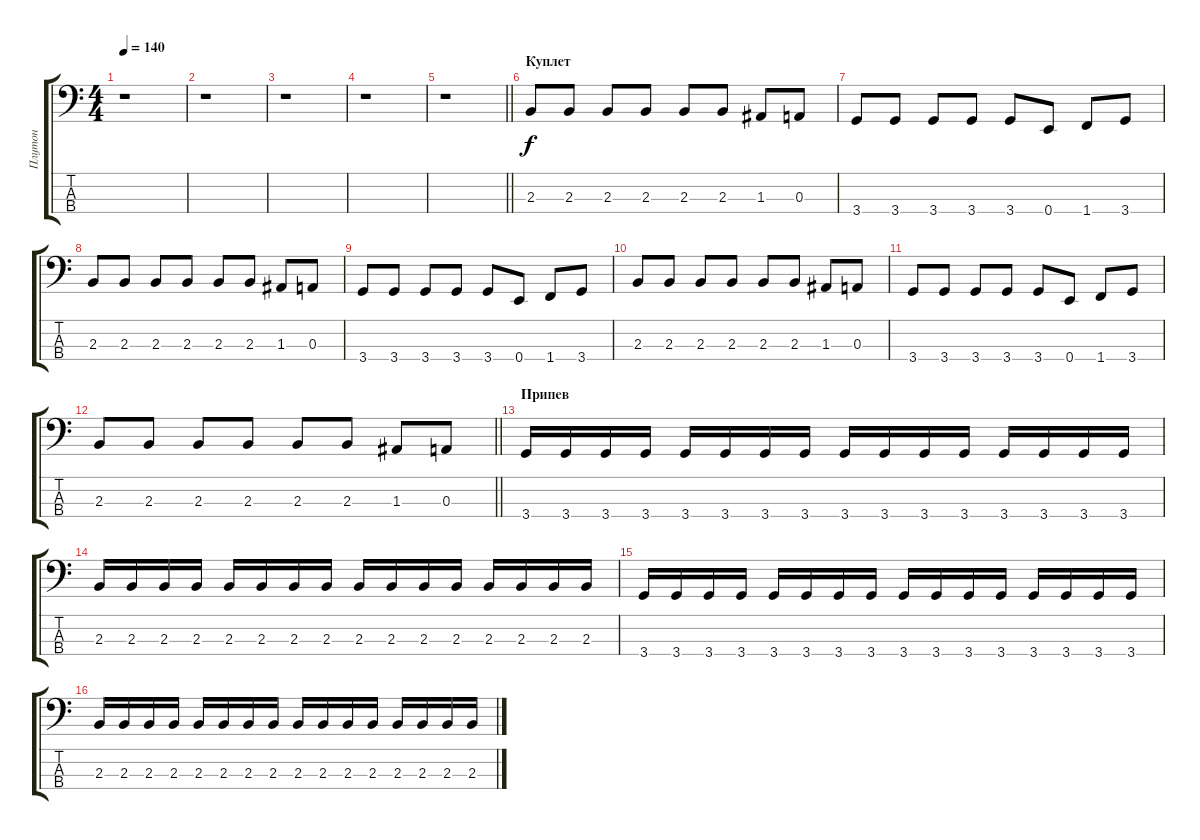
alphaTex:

\track ("Плутон" "Плутон") {instrument electricbassfinger}
\staff {score tabs}
\tuning (G2 D2 A1 E1) {hide}
\ts (4 4)
\tempo 140
\clef f4
\ks c
r.1{dy f instrument electricbassfinger} |
r.1 |
r.1 |
r.1 |
\barLineRight lightlight
r.1 |
\section ("" "Куплет")
2.3.8 2.3.8 2.3.8 2.3.8 2.3.8 2.3.8 1.3.8 0.3.8 |
3.4.8 3.4.8 3.4.8 3.4.8 3.4.8 0.4.8 1.4.8 3.4.8 |
2.3.8 2.3.8 2.3.8 2.3.8 2.3.8 2.3.8 1.3.8 0.3.8 |
3.4.8 3.4.8 3.4.8 3.4.8 3.4.8 0.4.8 1.4.8 3.4.8 |
2.3.8 2.3.8 2.3.8 2.3.8 2.3.8 2.3.8 1.3.8 0.3.8 |
3.4.8 3.4.8 3.4.8 3.4.8 3.4.8 0.4.8 1.4.8 3.4.8 |
\barLineRight lightlight
2.3.8 2.3.8 2.3.8 2.3.8 2.3.8 2.3.8 1.3.8 0.3.8 |
\section ("" "Припев")
3.4.16 3.4.16 3.4.16 3.4.16 3.4.16 3.4.16 3.4.16 3.4.16 3.4.16 3.4.16 3.4.16 3.4.16 3.4.16 3.4.16 3.4.16 3.4.16 |
2.3.16 2.3.16 2.3.16 2.3.16 2.3.16 2.3.16 2.3.16 2.3.16 2.3.16 2.3.16 2.3.16 2.3.16 2.3.16 2.3.16 2.3.16 2.3.16 |
3.4.16 3.4.16 3.4.16 3.4.16 3.4.16 3.4.16 3.4.16 3.4.16 3.4.16 3.4.16 3.4.16 3.4.16 3.4.16 3.4.16 3.4.16 3.4.16 |
2.3.16 2.3.16 2.3.16 2.3.16 2.3.16 2.3.16 2.3.16 2.3.16 2.3.16 2.3.16 2.3.16 2.3.16 2.3.16 2.3.16 2.3.16 2.3.16
